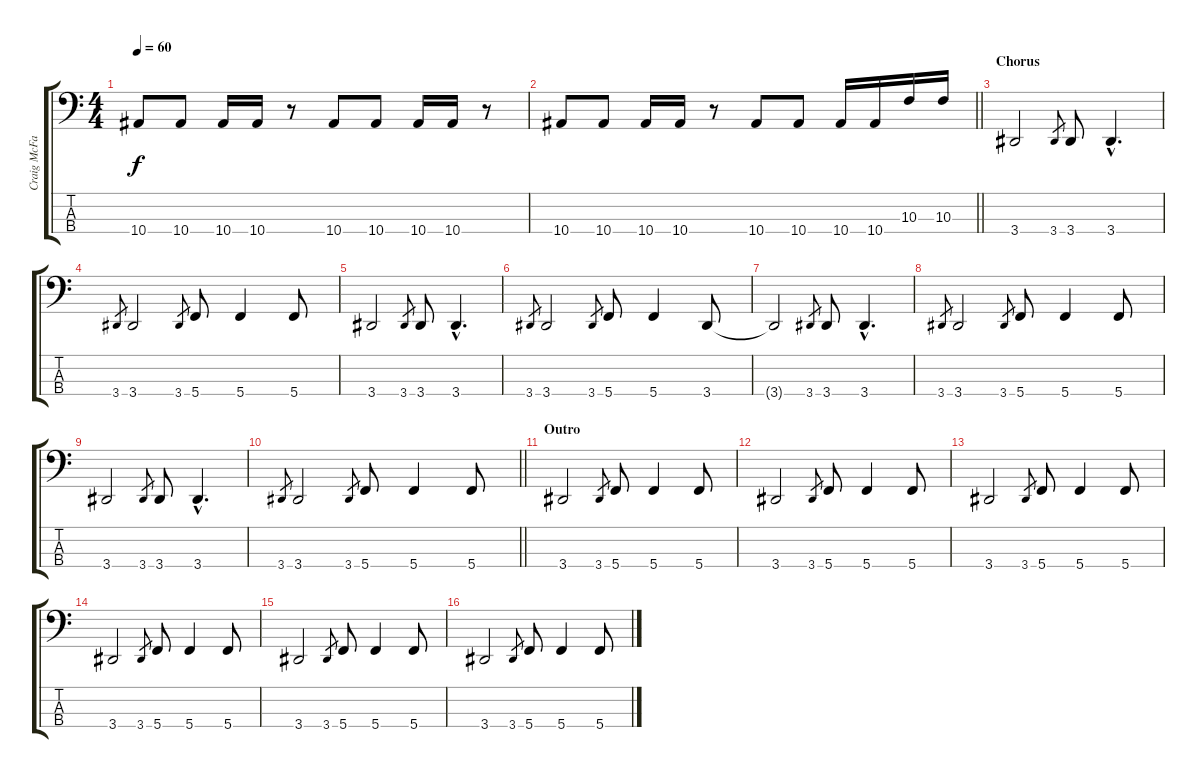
\track ("Craig McFarland" "Craig McFa") {instrument fretlessbass}
\staff {score tabs}
\tuning (G2 C2 G1 C1) {hide}
\ts (4 4)
\tempo 60
\clef f4
\ks c
10.4.8{dy f} 10.4.8 10.4.16 10.4.16 r.8 10.4.8 10.4.8 10.4.16 10.4.16 r.8 |
\barLineRight lightlight
10.4.8 10.4.8 10.4.16 10.4.16 r.8 10.4.8 10.4.8 10.4.16 10.4.16 10.3.16 10.3.16 |
\section ("" "Chorus")
3.4.2 3.4.8{gr} 3.4.8 3.4{hac}.4{d} |
3.4.8{gr} 3.4.2 3.4.8{gr} 5.4.8 5.4.4 5.4.8 |
3.4.2 3.4.8{gr} 3.4.8 3.4{hac}.4{d} |
3.4.8{gr} 3.4.2 3.4.8{gr} 5.4.8 5.4.4 3.4.8 |
3.4{t}.2 3.4.8{gr} 3.4.8 3.4{hac}.4{d} |
3.4.8{gr} 3.4.2 3.4.8{gr} 5.4.8 5.4.4 5.4.8 |
3.4.2 3.4.8{gr} 3.4.8 3.4{hac}.4{d} |
\barLineRight lightlight
3.4.8{gr} 3.4.2 3.4.8{gr} 5.4.8 5.4.4 5.4.8 |
\section ("" "Outro")
3.4.2 3.4.8{gr} 5.4.8 5.4.4 5.4.8 |
3.4.2 3.4.8{gr} 5.4.8 5.4.4 5.4.8 |
3.4.2 3.4.8{gr} 5.4.8 5.4.4 5.4.8 |
3.4.2 3.4.8{gr} 5.4.8 5.4.4 5.4.8 |
3.4.2 3.4.8{gr} 5.4.8 5.4.4 5.4.8 |
3.4.2 3.4.8{gr} 5.4.8 5.4.4 5.4.8
